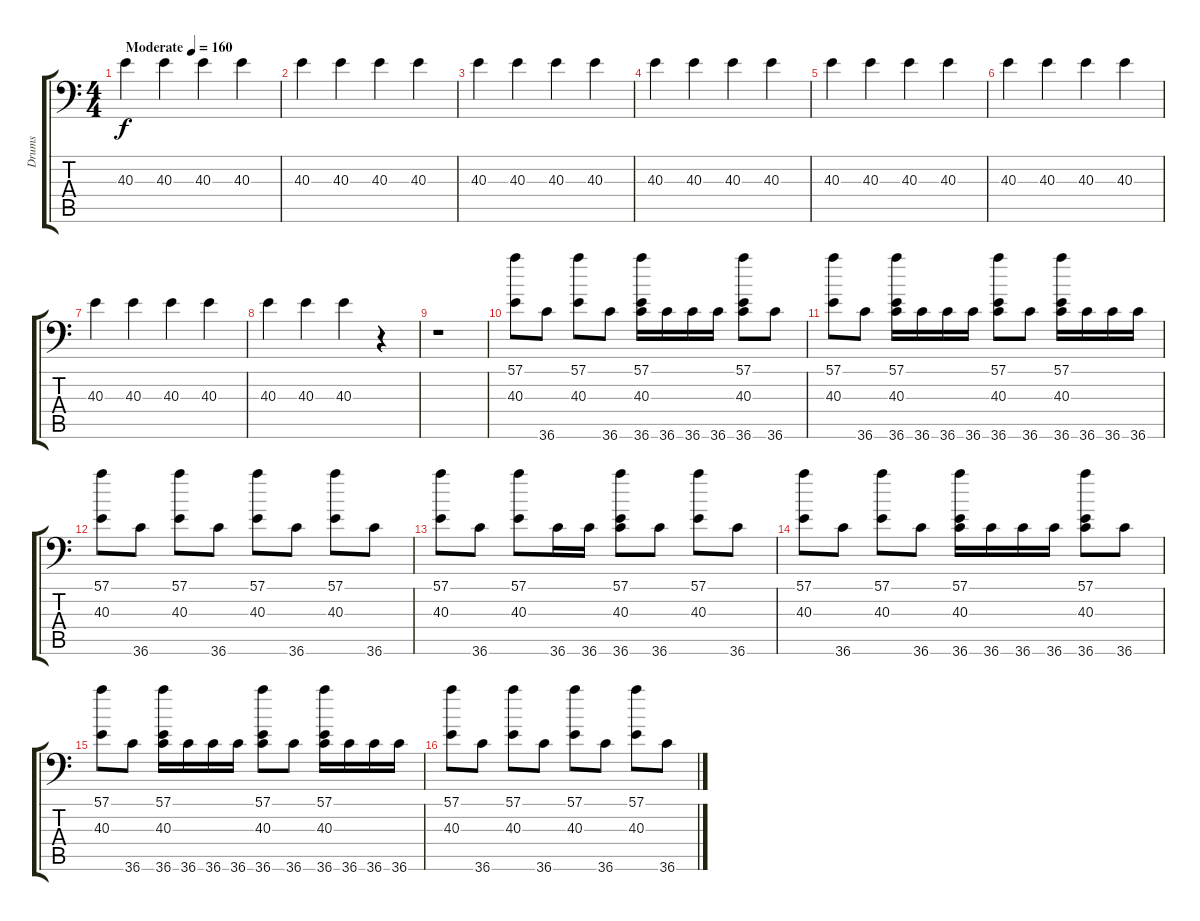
\track ("Drums" "Drums") {instrument acousticgrandpiano}
\staff {score tabs}
\tuning (C-1 C-1 C-1 C-1 C-1 C-1) {hide}
\ts (4 4)
\tempo (160 "Moderate")
\clef f4
\ks c
40.3.4{dy f instrument acousticgrandpiano} 40.3.4 40.3.4 40.3.4 |
40.3.4 40.3.4 40.3.4 40.3.4 |
40.3.4 40.3.4 40.3.4 40.3.4 |
40.3.4 40.3.4 40.3.4 40.3.4 |
40.3.4 40.3.4 40.3.4 40.3.4 |
40.3.4 40.3.4 40.3.4 40.3.4 |
40.3.4 40.3.4 40.3.4 40.3.4 |
40.3.4 40.3.4 40.3.4 r.4 |
r.1 |
(57.1 40.3).8 36.6.8 (57.1 40.3).8 36.6.8 (57.1 40.3 36.6).16 36.6.16 36.6.16 36.6.16 (57.1 40.3 36.6).8 36.6.8 |
(57.1 40.3).8 36.6.8 (57.1 40.3 36.6).16 36.6.16 36.6.16 36.6.16 (57.1 40.3 36.6).8 36.6.8 (57.1 40.3 36.6).16 36.6.16 36.6.16 36.6.16 |
(57.1 40.3).8 36.6.8 (57.1 40.3).8 36.6.8 (57.1 40.3).8 36.6.8 (57.1 40.3).8 36.6.8 |
(57.1 40.3).8 36.6.8 (57.1 40.3).8 36.6.16 36.6.16 (57.1 40.3 36.6).8 36.6.8 (57.1 40.3).8 36.6.8 |
(57.1 40.3).8 36.6.8 (57.1 40.3).8 36.6.8 (57.1 40.3 36.6).16 36.6.16 36.6.16 36.6.16 (57.1 40.3 36.6).8 36.6.8 |
(57.1 40.3).8 36.6.8 (57.1 40.3 36.6).16 36.6.16 36.6.16 36.6.16 (57.1 40.3 36.6).8 36.6.8 (57.1 40.3 36.6).16 36.6.16 36.6.16 36.6.16 |
(57.1 40.3).8 36.6.8 (57.1 40.3).8 36.6.8 (57.1 40.3).8 36.6.8 (57.1 40.3).8 36.6.8
